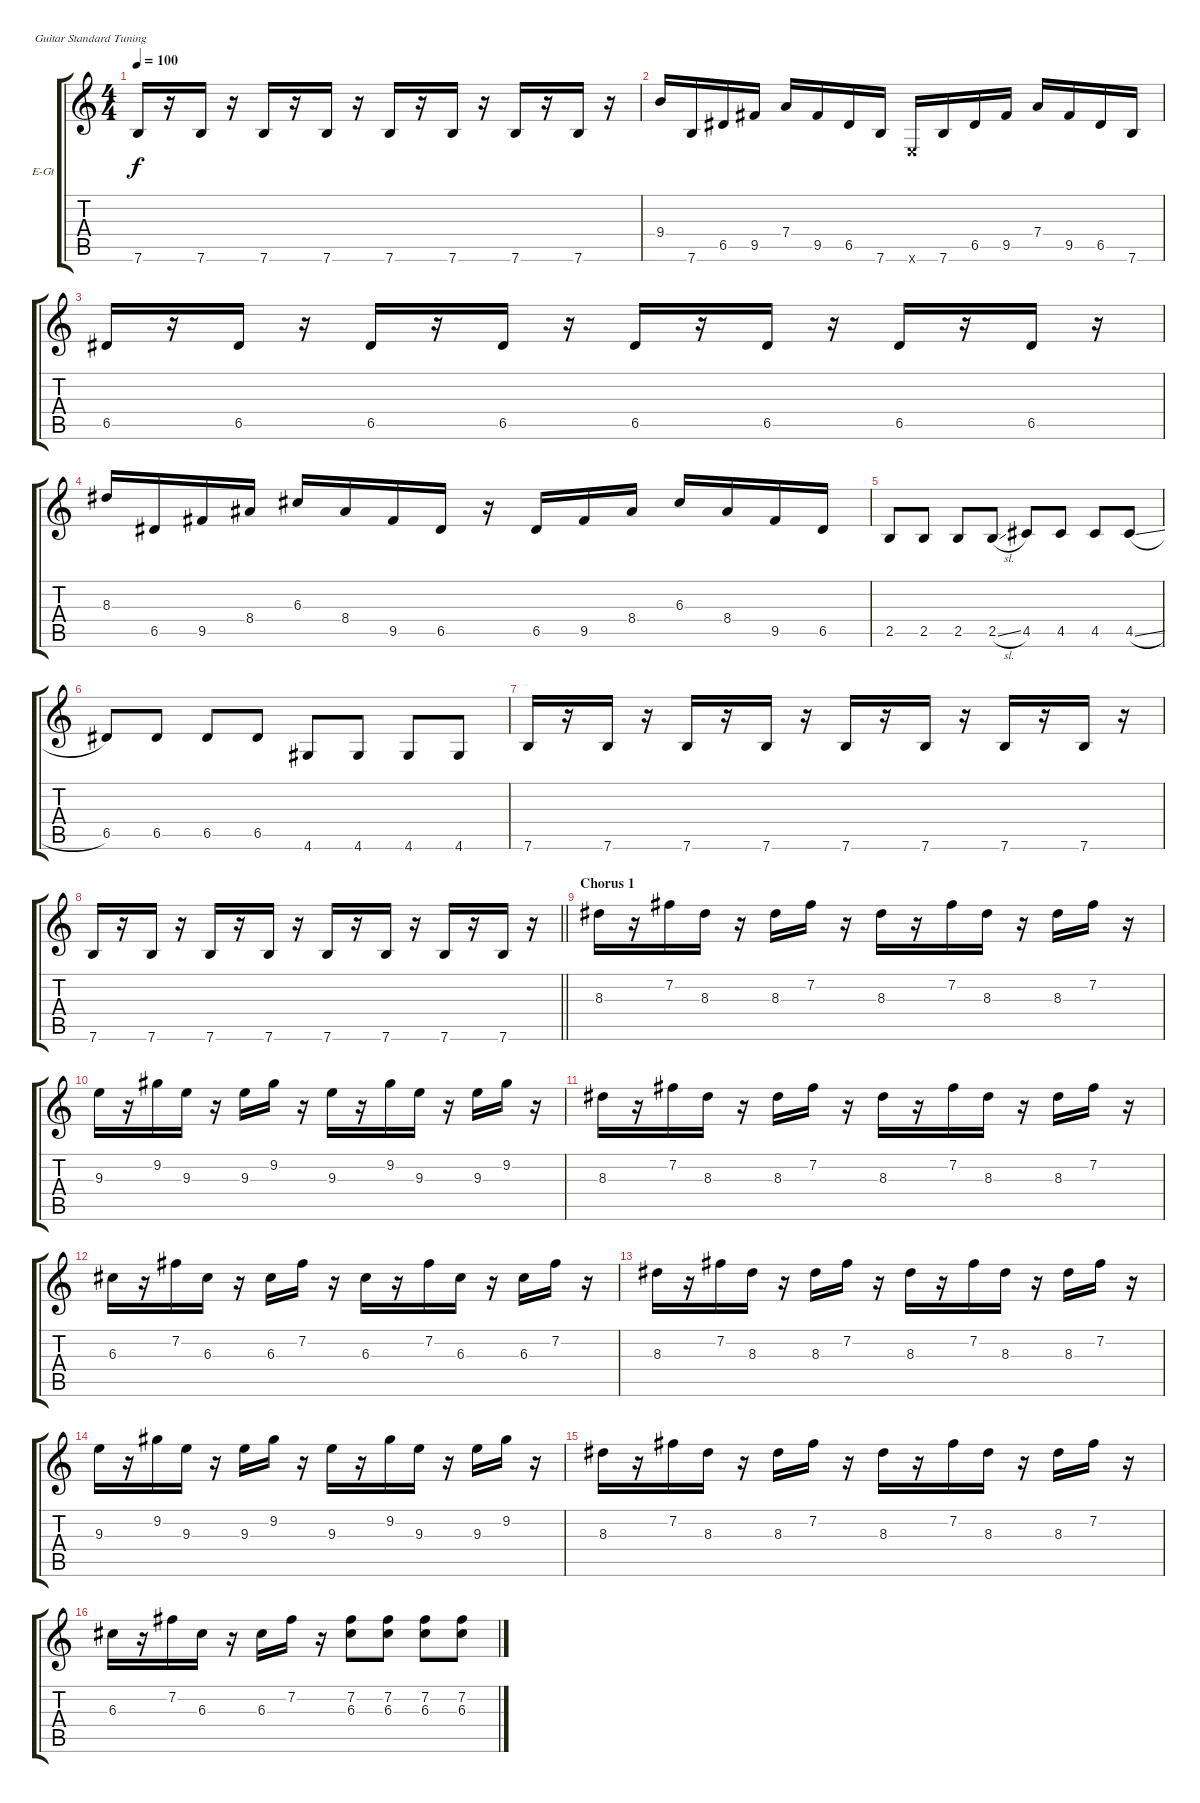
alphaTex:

\bracketExtendMode groupsimilarinstruments
\firstSystemTrackNameOrientation horizontal
\otherSystemsTrackNameOrientation horizontal
\track ("Nick Valensi" "E-Gt") {instrument overdrivenguitar}
\staff {score tabs}
\tuning (E4 B3 G3 D3 A2 E2)
\ts (4 4)
\tempo 100
\clef g2
\ks c
7.6.16{dy f} r.16 7.6.16 r.16 7.6.16 r.16 7.6.16 r.16 7.6.16 r.16 7.6.16 r.16 7.6.16 r.16 7.6.16 r.16 |
9.4.16 7.6.16 6.5.16 9.5.16 7.4.16 9.5.16 6.5.16 7.6.16 0.6{x}.16 7.6.16 6.5.16 9.5.16 7.4.16 9.5.16 6.5.16 7.6.16 |
6.5.16 r.16 6.5.16 r.16 6.5.16 r.16 6.5.16 r.16 6.5.16 r.16 6.5.16 r.16 6.5.16 r.16 6.5.16 r.16 |
8.3.16 6.5.16 9.5.16 8.4.16 6.3.16 8.4.16 9.5.16 6.5.16 r.16 6.5.16 9.5.16 8.4.16 6.3.16 8.4.16 9.5.16 6.5.16 |
2.5.8 2.5.8 2.5.8 2.5{sl}.8 4.5.8 4.5.8 4.5.8 4.5{sl}.8 |
6.5.8 6.5.8 6.5.8 6.5.8 4.6.8 4.6.8 4.6.8 4.6.8 |
7.6.16 r.16 7.6.16 r.16 7.6.16 r.16 7.6.16 r.16 7.6.16 r.16 7.6.16 r.16 7.6.16 r.16 7.6.16 r.16 |
\barLineRight lightlight
7.6.16 r.16 7.6.16 r.16 7.6.16 r.16 7.6.16 r.16 7.6.16 r.16 7.6.16 r.16 7.6.16 r.16 7.6.16 r.16 |
\section ("" "Chorus 1")
8.3.16 r.16 7.2.16 8.3.16 r.16 8.3.16 7.2.16 r.16 8.3.16 r.16 7.2.16 8.3.16 r.16 8.3.16 7.2.16 r.16 |
9.3.16 r.16 9.2.16 9.3.16 r.16 9.3.16 9.2.16 r.16 9.3.16 r.16 9.2.16 9.3.16 r.16 9.3.16 9.2.16 r.16 |
8.3.16 r.16 7.2.16 8.3.16 r.16 8.3.16 7.2.16 r.16 8.3.16 r.16 7.2.16 8.3.16 r.16 8.3.16 7.2.16 r.16 |
6.3.16 r.16 7.2.16 6.3.16 r.16 6.3.16 7.2.16 r.16 6.3.16 r.16 7.2.16 6.3.16 r.16 6.3.16 7.2.16 r.16 |
8.3.16 r.16 7.2.16 8.3.16 r.16 8.3.16 7.2.16 r.16 8.3.16 r.16 7.2.16 8.3.16 r.16 8.3.16 7.2.16 r.16 |
9.3.16 r.16 9.2.16 9.3.16 r.16 9.3.16 9.2.16 r.16 9.3.16 r.16 9.2.16 9.3.16 r.16 9.3.16 9.2.16 r.16 |
8.3.16 r.16 7.2.16 8.3.16 r.16 8.3.16 7.2.16 r.16 8.3.16 r.16 7.2.16 8.3.16 r.16 8.3.16 7.2.16 r.16 |
6.3.16 r.16 7.2.16 6.3.16 r.16 6.3.16 7.2.16 r.16 (7.2 6.3).8 (7.2 6.3).8 (7.2 6.3).8 (7.2 6.3).8
